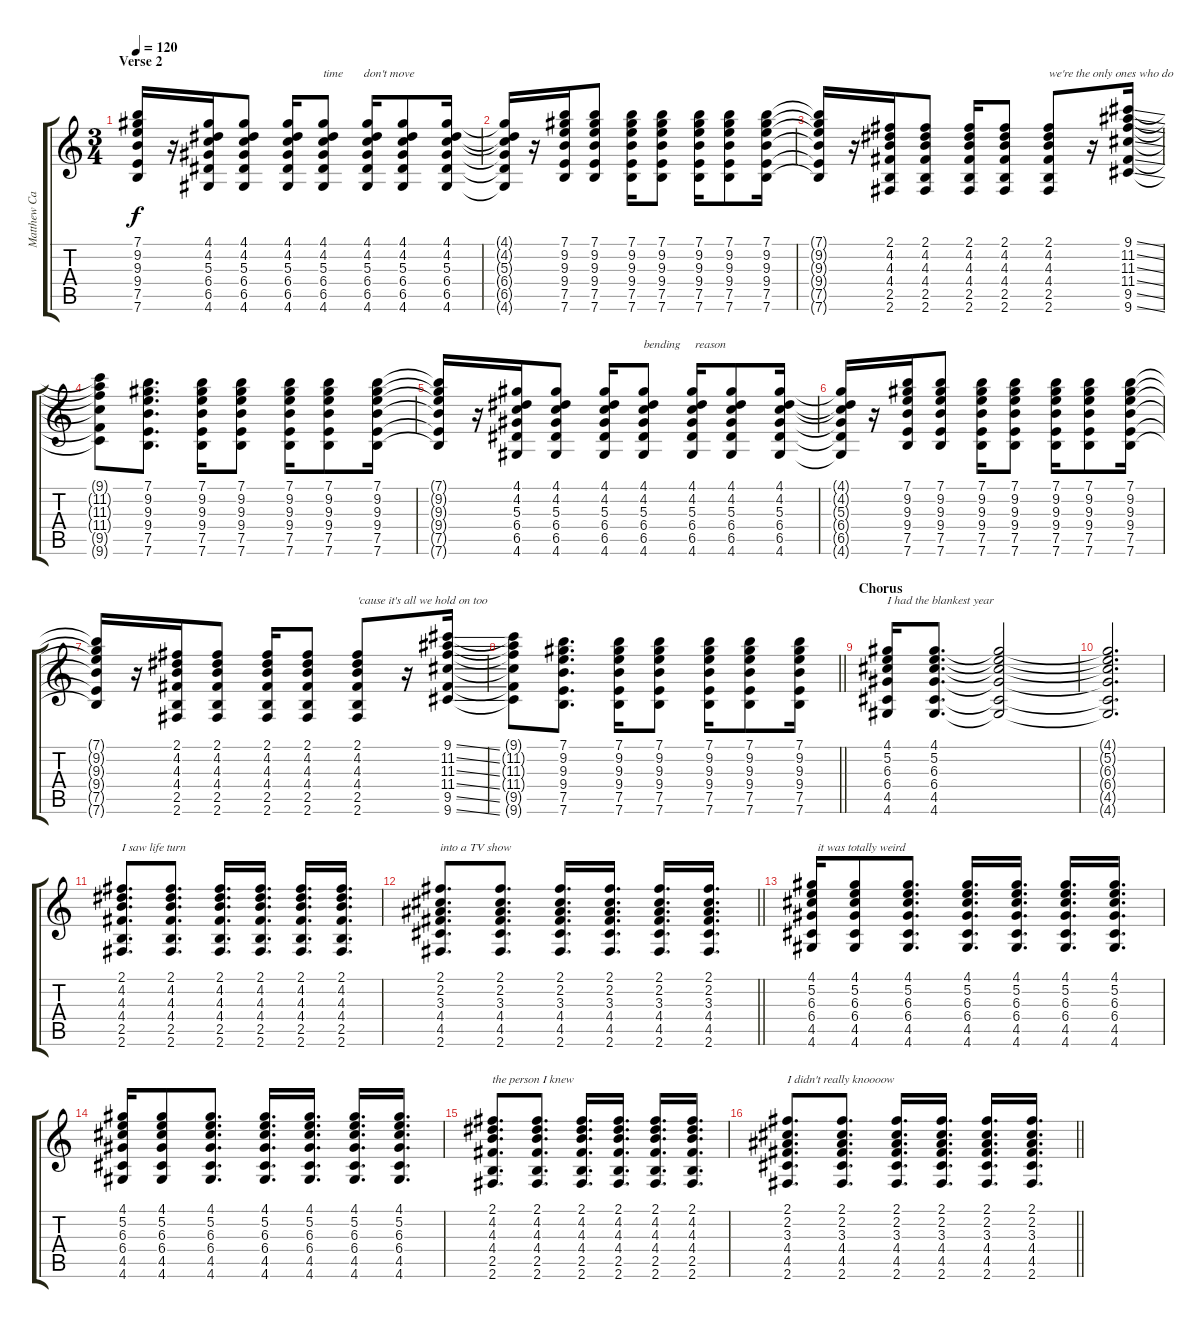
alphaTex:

\track ("Matthew Caws" "Matthew Ca") {instrument electricguitarclean}
\staff {score tabs}
\tuning (E4 B3 G3 D3 A2 E2) {hide}
\ts (3 4)
\section ("" "Verse 2")
\tempo 120
\clef g2
\ks c
(7.1{t} 9.2{t} 9.3{t} 9.4{t} 7.5{t} 7.6{t}).16{dy f} r.16 (4.1 4.2 5.3 6.4 6.5 4.6).16 (4.1 4.2 5.3 6.4 6.5 4.6).8 (4.1 4.2 5.3 6.4 6.5 4.6).16 (4.1 4.2 5.3 6.4 6.5 4.6).8{txt "time       don't move"} (4.1 4.2 5.3 6.4 6.5 4.6).16 (4.1 4.2 5.3 6.4 6.5 4.6).8 (4.1 4.2 5.3 6.4 6.5 4.6).16 |
(4.1{t} 4.2{t} 5.3{t} 6.4{t} 6.5{t} 4.6{t}).16 r.16 (7.1 9.2 9.3 9.4 7.5 7.6).16 (7.1 9.2 9.3 9.4 7.5 7.6).8 (7.1 9.2 9.3 9.4 7.5 7.6).16 (7.1 9.2 9.3 9.4 7.5 7.6).8 (7.1 9.2 9.3 9.4 7.5 7.6).16 (7.1 9.2 9.3 9.4 7.5 7.6).8 (7.1 9.2 9.3 9.4 7.5 7.6).16 |
(7.1{t} 9.2{t} 9.3{t} 9.4{t} 7.5{t} 7.6{t}).16 r.16 (2.1 4.2 4.3 4.4 2.5 2.6).16 (2.1 4.2 4.3 4.4 2.5 2.6).8 (2.1 4.2 4.3 4.4 2.5 2.6).16 (2.1 4.2 4.3 4.4 2.5 2.6).8 (2.1 4.2 4.3 4.4 2.5 2.6).8{txt "we're the only ones who do"} r.16 (9.1{ss} 11.2{ss} 11.3{ss} 11.4{ss} 9.5{ss} 9.6{ss}).16 |
(9.1{t} 11.2{t} 11.3{t} 11.4{t} 9.5{t} 9.6{t}).8 (7.1 9.2 9.3 9.4 7.5 7.6).8{d} (7.1 9.2 9.3 9.4 7.5 7.6).16 (7.1 9.2 9.3 9.4 7.5 7.6).8 (7.1 9.2 9.3 9.4 7.5 7.6).16 (7.1 9.2 9.3 9.4 7.5 7.6).8 (7.1 9.2 9.3 9.4 7.5 7.6).16 |
(7.1{t} 9.2{t} 9.3{t} 9.4{t} 7.5{t} 7.6{t}).16 r.16 (4.1 4.2 5.3 6.4 6.5 4.6).16 (4.1 4.2 5.3 6.4 6.5 4.6).8 (4.1 4.2 5.3 6.4 6.5 4.6).16 (4.1 4.2 5.3 6.4 6.5 4.6).8{txt "bending     reason"} (4.1 4.2 5.3 6.4 6.5 4.6).16 (4.1 4.2 5.3 6.4 6.5 4.6).8 (4.1 4.2 5.3 6.4 6.5 4.6).16 |
(4.1{t} 4.2{t} 5.3{t} 6.4{t} 6.5{t} 4.6{t}).16 r.16 (7.1 9.2 9.3 9.4 7.5 7.6).16 (7.1 9.2 9.3 9.4 7.5 7.6).8 (7.1 9.2 9.3 9.4 7.5 7.6).16 (7.1 9.2 9.3 9.4 7.5 7.6).8 (7.1 9.2 9.3 9.4 7.5 7.6).16 (7.1 9.2 9.3 9.4 7.5 7.6).8 (7.1 9.2 9.3 9.4 7.5 7.6).16 |
(7.1{t} 9.2{t} 9.3{t} 9.4{t} 7.5{t} 7.6{t}).16 r.16 (2.1 4.2 4.3 4.4 2.5 2.6).16 (2.1 4.2 4.3 4.4 2.5 2.6).8 (2.1 4.2 4.3 4.4 2.5 2.6).16 (2.1 4.2 4.3 4.4 2.5 2.6).8 (2.1 4.2 4.3 4.4 2.5 2.6).8{txt "'cause it's all we hold on too"} r.16 (9.1{ss} 11.2{ss} 11.3{ss} 11.4{ss} 9.5{ss} 9.6{ss}).16 |
\barLineRight lightlight
(9.1{t} 11.2{t} 11.3{t} 11.4{t} 9.5{t} 9.6{t}).8 (7.1 9.2 9.3 9.4 7.5 7.6).8{d} (7.1 9.2 9.3 9.4 7.5 7.6).16 (7.1 9.2 9.3 9.4 7.5 7.6).8 (7.1 9.2 9.3 9.4 7.5 7.6).16 (7.1 9.2 9.3 9.4 7.5 7.6).8 (7.1 9.2 9.3 9.4 7.5 7.6).16 |
\section ("" "Chorus")
(4.1 5.2 6.3 6.4 4.5 4.6).16{txt "I had the blankest year"} (4.1 5.2 6.3 6.4 4.5 4.6).8{d} (4.1{t} 5.2{t} 6.3{t} 6.4{t} 4.5{t} 4.6{t}).2 |
(4.1{t} 5.2{t} 6.3{t} 6.4{t} 4.5{t} 4.6{t}).2{d} |
(2.1 4.2 4.3 4.4 2.5 2.6).8{d txt "I saw life turn "} (2.1 4.2 4.3 4.4 2.5 2.6).8{d} (2.1 4.2 4.3 4.4 2.5 2.6).16{d} (2.1 4.2 4.3 4.4 2.5 2.6).16{d} (2.1 4.2 4.3 4.4 2.5 2.6).16{d} (2.1 4.2 4.3 4.4 2.5 2.6).16{d} |
\barLineRight lightlight
(2.1 2.2 3.3 4.4 4.5 2.6).8{d txt "into a TV show"} (2.1 2.2 3.3 4.4 4.5 2.6).8{d} (2.1 2.2 3.3 4.4 4.5 2.6).16{d} (2.1 2.2 3.3 4.4 4.5 2.6).16{d} (2.1 2.2 3.3 4.4 4.5 2.6).16{d} (2.1 2.2 3.3 4.4 4.5 2.6).16{d} |
(4.1 5.2 6.3 6.4 4.5 4.6).16{txt "  it was totally weird"} (4.1 5.2 6.3 6.4 4.5 4.6).8 (4.1 5.2 6.3 6.4 4.5 4.6).8{d} (4.1 5.2 6.3 6.4 4.5 4.6).16{d} (4.1 5.2 6.3 6.4 4.5 4.6).16{d} (4.1 5.2 6.3 6.4 4.5 4.6).16{d} (4.1 5.2 6.3 6.4 4.5 4.6).16{d} |
(4.1 5.2 6.3 6.4 4.5 4.6).16 (4.1 5.2 6.3 6.4 4.5 4.6).8 (4.1 5.2 6.3 6.4 4.5 4.6).8{d} (4.1 5.2 6.3 6.4 4.5 4.6).16{d} (4.1 5.2 6.3 6.4 4.5 4.6).16{d} (4.1 5.2 6.3 6.4 4.5 4.6).16{d} (4.1 5.2 6.3 6.4 4.5 4.6).16{d} |
(2.1 4.2 4.3 4.4 2.5 2.6).8{d txt "the person I knew "} (2.1 4.2 4.3 4.4 2.5 2.6).8{d} (2.1 4.2 4.3 4.4 2.5 2.6).16{d} (2.1 4.2 4.3 4.4 2.5 2.6).16{d} (2.1 4.2 4.3 4.4 2.5 2.6).16{d} (2.1 4.2 4.3 4.4 2.5 2.6).16{d} |
\barLineRight lightlight
(2.1 2.2 3.3 4.4 4.5 2.6).8{d txt "I didn't really knoooow"} (2.1 2.2 3.3 4.4 4.5 2.6).8{d} (2.1 2.2 3.3 4.4 4.5 2.6).16{d} (2.1 2.2 3.3 4.4 4.5 2.6).16{d} (2.1 2.2 3.3 4.4 4.5 2.6).16{d} (2.1 2.2 3.3 4.4 4.5 2.6).16{d}
